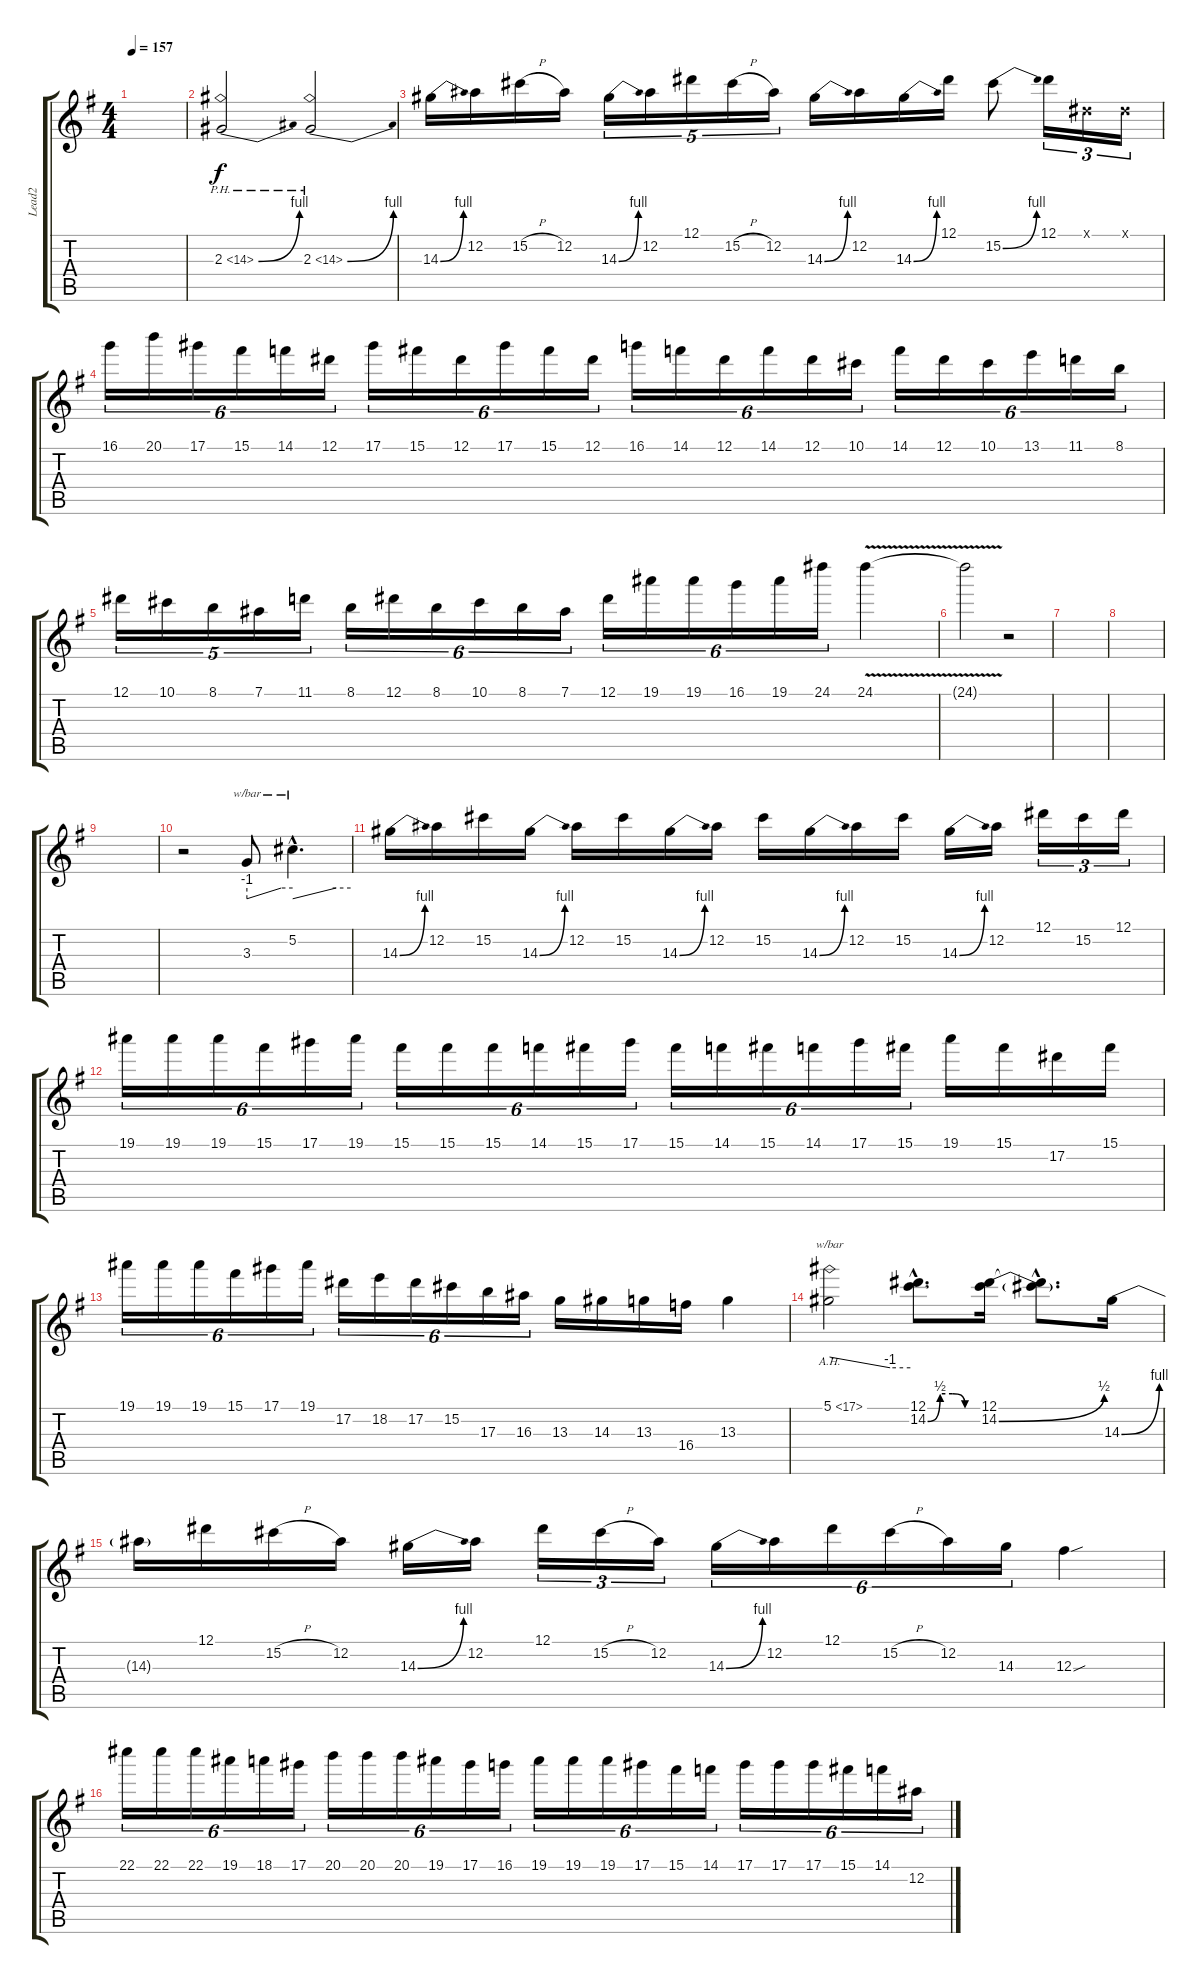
\track ("Lead2" "Lead2") {instrument distortionguitar}
\staff {score tabs}
\tuning (Eb4 Bb3 Gb3 Db3 Ab2 Eb2) {hide}
\ts (4 4)
\tempo 157
\clef g2
\ks eminor
|
2.3{be (bend 0 0 60 4) ph 12}.2 2.3{be (bend 0 0 60 4) ph 12}.2 |
14.3{be (bend 0 0 60 4)}.16 12.2.16 15.2{h}.16 12.2.16 14.3{be (bend 0 0 60 4)}.16{tu (5 4)} 12.2.16{tu (5 4)} 12.1.16{tu (5 4)} 15.2{h}.16{tu (5 4)} 12.2.16{tu (5 4)} 14.3{be (bend 0 0 60 4)}.16 12.2.16 14.3{be (bend 0 0 60 4)}.16 12.1.16 15.2{be (bend 0 0 60 4)}.8 12.1.16{tu (3 2)} 0.1{x}.16{tu (3 2)} 0.1{x}.16{tu (3 2)} |
16.1.16{tu (6 4)} 20.1.16{tu (6 4)} 17.1.16{tu (6 4)} 15.1.16{tu (6 4)} 14.1.16{tu (6 4)} 12.1.16{tu (6 4)} 17.1.16{tu (6 4)} 15.1.16{tu (6 4)} 12.1.16{tu (6 4)} 17.1.16{tu (6 4)} 15.1.16{tu (6 4)} 12.1.16{tu (6 4)} 16.1.16{tu (6 4)} 14.1.16{tu (6 4)} 12.1.16{tu (6 4)} 14.1.16{tu (6 4)} 12.1.16{tu (6 4)} 10.1.16{tu (6 4)} 14.1.16{tu (6 4)} 12.1.16{tu (6 4)} 10.1.16{tu (6 4)} 13.1.16{tu (6 4)} 11.1.16{tu (6 4)} 8.1.16{tu (6 4)} |
12.1.16{tu (5 4)} 10.1.16{tu (5 4)} 8.1.16{tu (5 4)} 7.1.16{tu (5 4)} 11.1.16{tu (5 4)} 8.1.16{tu (6 4)} 12.1.16{tu (6 4)} 8.1.16{tu (6 4)} 10.1.16{tu (6 4)} 8.1.16{tu (6 4)} 7.1.16{tu (6 4)} 12.1.16{tu (6 4)} 19.1.16{tu (6 4)} 19.1.16{tu (6 4)} 16.1.16{tu (6 4)} 19.1.16{tu (6 4)} 24.1.16{tu (6 4)} 24.1{v}.4 |
24.1{t}.2 r.2 |
|
|
|
r.2 3.3.8{tbe (custom default 0 -4 45 0 60 0)} 5.2{hac}.4{d tbe (custom default 0 -4 45 0 60 0)} |
14.3{be (bend 0 0 60 4)}.16 12.2.16 15.2.16 14.3{be (bend 0 0 60 4)}.16 12.2.16 15.2.16 14.3{be (bend 0 0 60 4)}.16 12.2.16 15.2.16 14.3{be (bend 0 0 60 4)}.16 12.2.16 15.2.16 14.3{be (bend 0 0 60 4)}.16 12.2.16 12.1.16{tu (3 2)} 15.2.16{tu (3 2)} 12.1.16{tu (3 2)} |
19.1.16{tu (6 4)} 19.1.16{tu (6 4)} 19.1.16{tu (6 4)} 15.1.16{tu (6 4)} 17.1.16{tu (6 4)} 19.1.16{tu (6 4)} 15.1.16{tu (6 4)} 15.1.16{tu (6 4)} 15.1.16{tu (6 4)} 14.1.16{tu (6 4)} 15.1.16{tu (6 4)} 17.1.16{tu (6 4)} 15.1.16{tu (6 4)} 14.1.16{tu (6 4)} 15.1.16{tu (6 4)} 14.1.16{tu (6 4)} 17.1.16{tu (6 4)} 15.1.16{tu (6 4)} 19.1.16 15.1.16 17.2.16 15.1.16 |
19.1.16{tu (6 4)} 19.1.16{tu (6 4)} 19.1.16{tu (6 4)} 15.1.16{tu (6 4)} 17.1.16{tu (6 4)} 19.1.16{tu (6 4)} 17.2.16{tu (6 4)} 18.2.16{tu (6 4)} 17.2.16{tu (6 4)} 15.2.16{tu (6 4)} 17.3.16{tu (6 4)} 16.3.16{tu (6 4)} 13.3.16 14.3.16 13.3.16 16.4.16 13.3.4 |
5.1{ah 12}.2{tbe (custom default 0 0 45 -4 60 -4)} (12.1{hac} 14.2{be (custom 0 0 15 2 30 2 45 0 60 0) hac}).8{d} (12.1 14.2{be (bend 0 0 60 2)}).16 (12.1{hac t} 14.2{hac t}).8{d} 14.3{be (bend 0 0 60 4)}.16 |
14.3{t}.16 12.1.16 15.2{h}.16 12.2.16 14.3{be (bend 0 0 60 4)}.16 12.2.16 12.1.16{tu (3 2)} 15.2{h}.16{tu (3 2)} 12.2.16{tu (3 2)} 14.3{be (bend 0 0 60 4)}.16{tu (6 4)} 12.2.16{tu (6 4)} 12.1.16{tu (6 4)} 15.2{h}.16{tu (6 4)} 12.2.16{tu (6 4)} 14.3.16{tu (6 4)} 12.3{sou}.4 |
22.1.16{tu (6 4)} 22.1.16{tu (6 4)} 22.1.16{tu (6 4)} 19.1.16{tu (6 4)} 18.1.16{tu (6 4)} 17.1.16{tu (6 4)} 20.1.16{tu (6 4)} 20.1.16{tu (6 4)} 20.1.16{tu (6 4)} 19.1.16{tu (6 4)} 17.1.16{tu (6 4)} 16.1.16{tu (6 4)} 19.1.16{tu (6 4)} 19.1.16{tu (6 4)} 19.1.16{tu (6 4)} 17.1.16{tu (6 4)} 15.1.16{tu (6 4)} 14.1.16{tu (6 4)} 17.1.16{tu (6 4)} 17.1.16{tu (6 4)} 17.1.16{tu (6 4)} 15.1.16{tu (6 4)} 14.1.16{tu (6 4)} 12.2.16{tu (6 4)}
